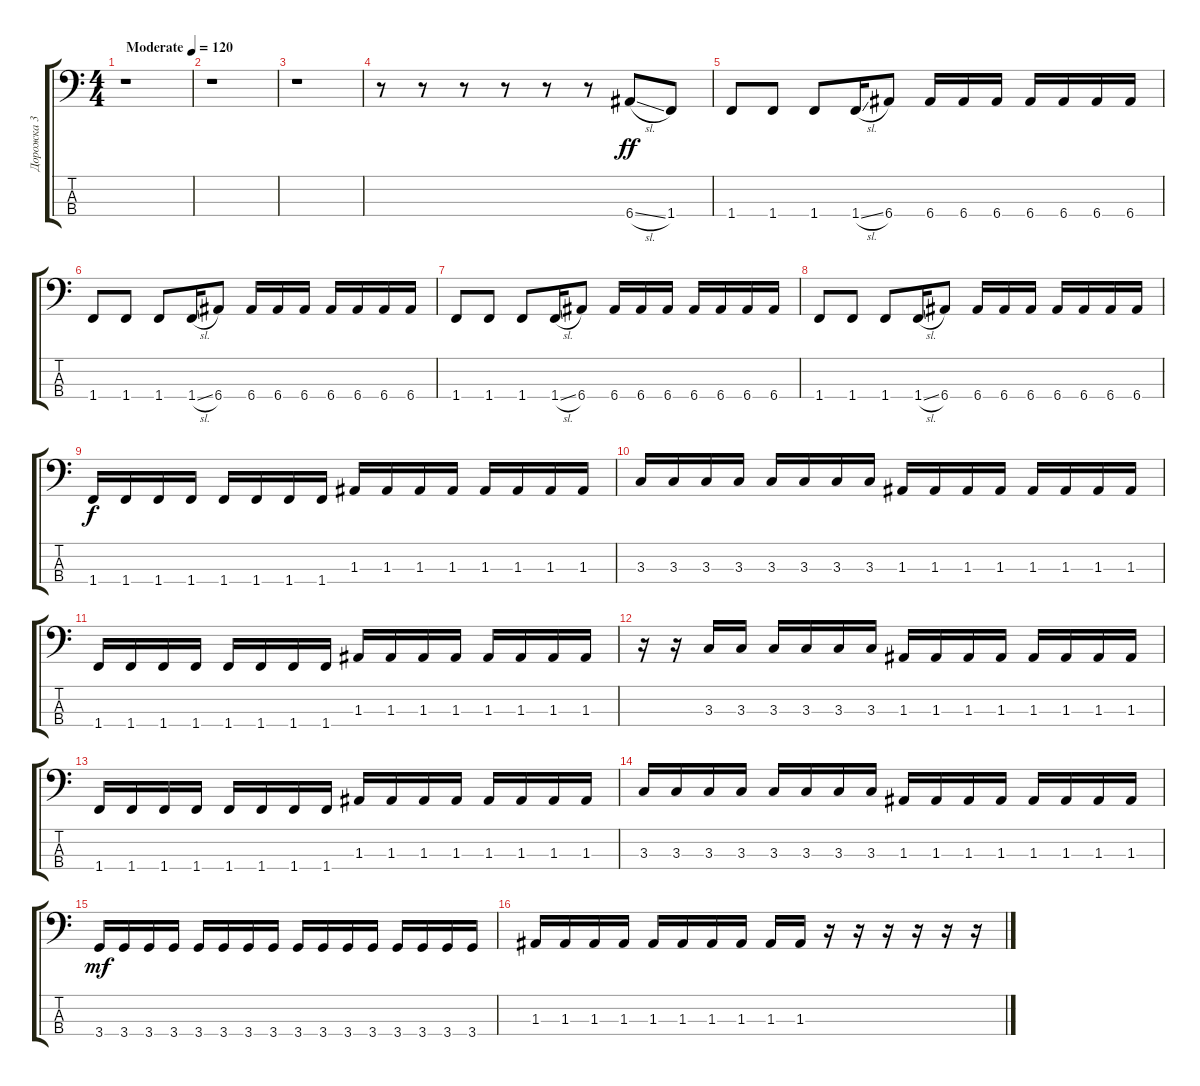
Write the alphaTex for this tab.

\track ("Дорожка 3" "Дорожка 3") {instrument electricbasspick}
\staff {score tabs}
\tuning (G2 D2 A1 E1) {hide}
\ts (4 4)
\tempo (120 "Moderate")
\clef f4
\ks c
r.1{dy ff instrument electricbasspick} |
r.1 |
r.1 |
r.8 r.8 r.8 r.8 r.8 r.8 6.4{sl}.8 1.4.8 |
1.4.8 1.4.8 1.4.8 1.4{sl}.16 6.4.8 6.4.16 6.4.16 6.4.16 6.4.16 6.4.16 6.4.16 6.4.16 |
1.4.8 1.4.8 1.4.8 1.4{sl}.16 6.4.8 6.4.16 6.4.16 6.4.16 6.4.16 6.4.16 6.4.16 6.4.16 |
1.4.8 1.4.8 1.4.8 1.4{sl}.16 6.4.8 6.4.16 6.4.16 6.4.16 6.4.16 6.4.16 6.4.16 6.4.16 |
1.4.8 1.4.8 1.4.8 1.4{sl}.16 6.4.8 6.4.16 6.4.16 6.4.16 6.4.16 6.4.16 6.4.16 6.4.16 |
1.4.16{dy f} 1.4.16 1.4.16 1.4.16 1.4.16 1.4.16 1.4.16 1.4.16 1.3.16 1.3.16 1.3.16 1.3.16 1.3.16 1.3.16 1.3.16 1.3.16 |
3.3.16 3.3.16 3.3.16 3.3.16 3.3.16 3.3.16 3.3.16 3.3.16 1.3.16 1.3.16 1.3.16 1.3.16 1.3.16 1.3.16 1.3.16 1.3.16 |
1.4.16 1.4.16 1.4.16 1.4.16 1.4.16 1.4.16 1.4.16 1.4.16 1.3.16 1.3.16 1.3.16 1.3.16 1.3.16 1.3.16 1.3.16 1.3.16 |
r.16 r.16 3.3.16 3.3.16 3.3.16 3.3.16 3.3.16 3.3.16 1.3.16 1.3.16 1.3.16 1.3.16 1.3.16 1.3.16 1.3.16 1.3.16 |
1.4.16 1.4.16 1.4.16 1.4.16 1.4.16 1.4.16 1.4.16 1.4.16 1.3.16 1.3.16 1.3.16 1.3.16 1.3.16 1.3.16 1.3.16 1.3.16 |
3.3.16 3.3.16 3.3.16 3.3.16 3.3.16 3.3.16 3.3.16 3.3.16 1.3.16 1.3.16 1.3.16 1.3.16 1.3.16 1.3.16 1.3.16 1.3.16 |
3.4.16{dy mf} 3.4.16 3.4.16 3.4.16 3.4.16 3.4.16 3.4.16 3.4.16 3.4.16 3.4.16 3.4.16 3.4.16 3.4.16 3.4.16 3.4.16 3.4.16 |
1.3.16 1.3.16 1.3.16 1.3.16 1.3.16 1.3.16 1.3.16 1.3.16 1.3.16 1.3.16 r.16 r.16 r.16 r.16 r.16 r.16
